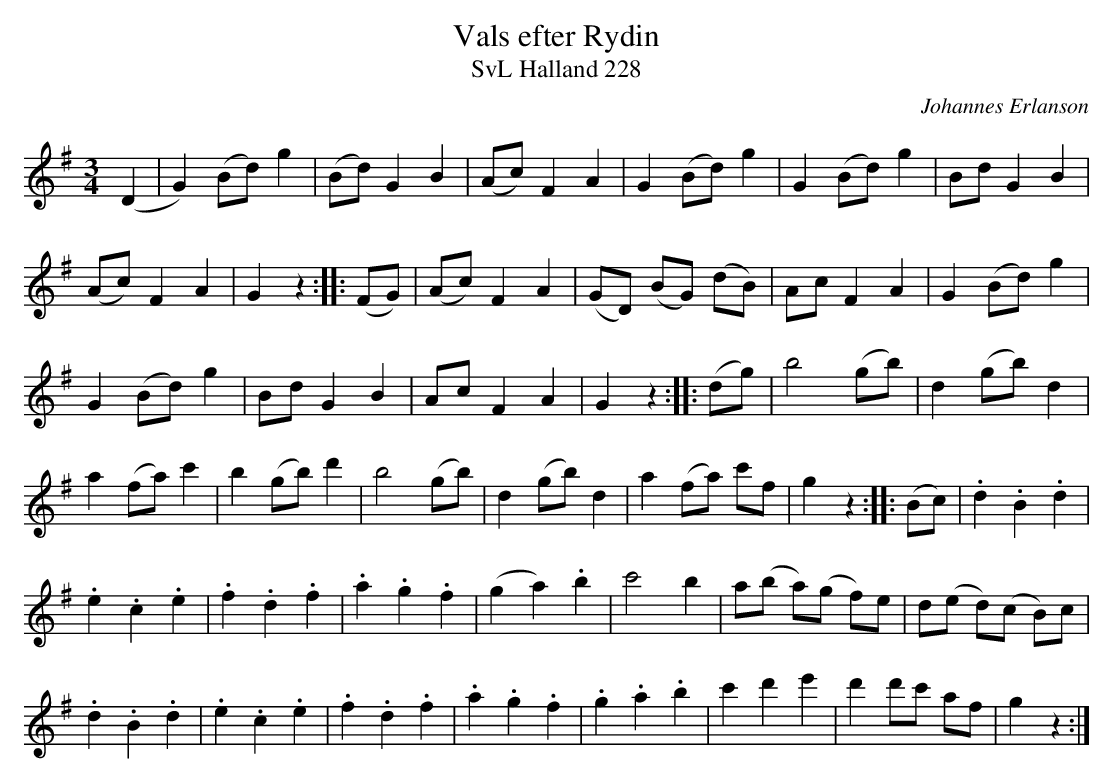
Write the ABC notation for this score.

X:1
T:Vals efter Rydin
T:SvL Halland 228
C:Johannes Erlanson
M:3/4
L:1/8
K:G
!invisible!|:(D2 | G2) (Bd) g2 | (Bd) G2 B2 | (Ac) F2A2 | G2 (Bd) g2 | G2 (Bd) g2 | Bd G2 B2 |
(Ac) F2 A2 | G2 z2 :: (FG) | (Ac) F2A2 | (GD) (BG) (dB) | Ac F2 A2 | G2 (Bd) g2 |
G2 (Bd) g2 | Bd G2B2 | Ac F2A2 | G2 z2 :: (dg) | b4 (gb) | d2 (gb) d2 |
a2 (fa) c'2 | b2 (gb) d'2 | b4 (gb) | d2 (gb) d2 | a2 (fa) c'f | g2 z2 :: (Bc) | .d2.B2.d2 |
.e2.c2.e2 | .f2.d2.f2 | .a2.g2.f2 | (g2a2) .b2 | c'4 b2 | a(b a)(g f)e | d(e d)(c B)c |
.d2.B2.d2 | .e2.c2.e2 | .f2.d2.f2 | .a2.g2.f2 | .g2.a2.b2 | c'2d'2e'2 | d'2 d'c' af | g2z2 :|
